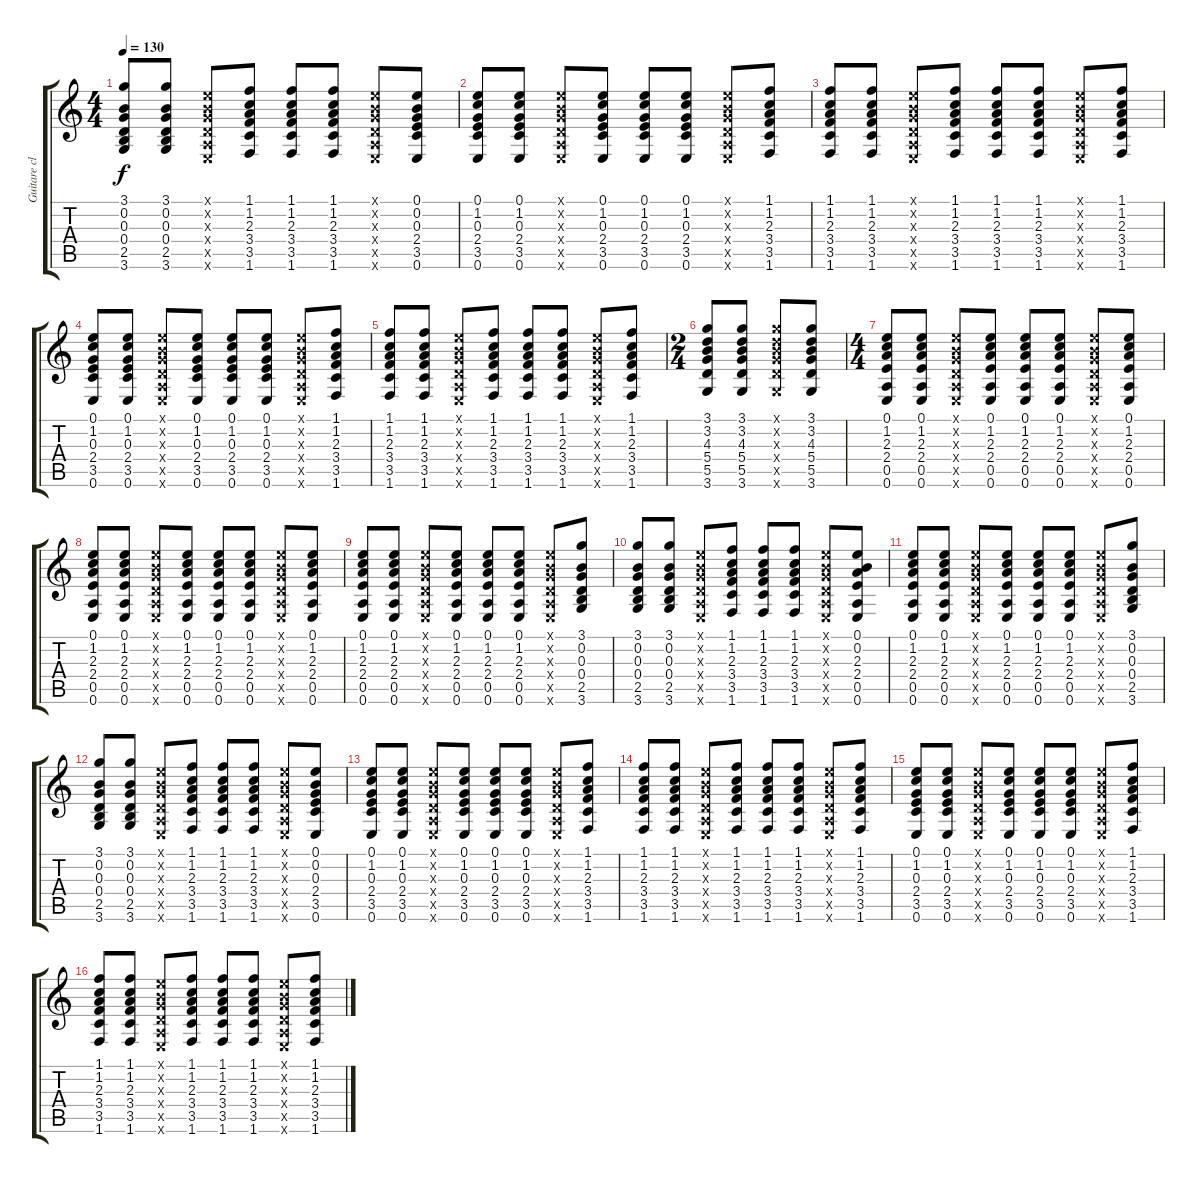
\track ("Guitare claire" "Guitare cl") {instrument acousticguitarsteel}
\staff {score tabs}
\tuning (E4 B3 G3 D3 A2 E2) {hide}
\ts (4 4)
\tempo 130
\clef g2
\ks c
(3.1 0.2 0.3 0.4 2.5 3.6).8{dy f} (3.1 0.2 0.3 0.4 2.5 3.6).8 (0.1{x} 0.2{x} 0.3{x} 0.4{x} 0.5{x} 0.6{x}).8 (1.1 1.2 2.3 3.4 3.5 1.6).8 (1.1 1.2 2.3 3.4 3.5 1.6).8 (1.1 1.2 2.3 3.4 3.5 1.6).8 (0.1{x} 0.2{x} 0.3{x} 0.4{x} 0.5{x} 0.6{x}).8 (0.1 0.2 0.3 2.4 3.5 0.6).8 |
(0.1 1.2 0.3 2.4 3.5 0.6).8 (0.1 1.2 0.3 2.4 3.5 0.6).8 (0.1{x} 0.2{x} 0.3{x} 0.4{x} 0.5{x} 0.6{x}).8 (0.1 1.2 0.3 2.4 3.5 0.6).8 (0.1 1.2 0.3 2.4 3.5 0.6).8 (0.1 1.2 0.3 2.4 3.5 0.6).8 (0.1{x} 0.2{x} 0.3{x} 0.4{x} 0.5{x} 0.6{x}).8 (1.1 1.2 2.3 3.4 3.5 1.6).8 |
(1.1 1.2 2.3 3.4 3.5 1.6).8 (1.1 1.2 2.3 3.4 3.5 1.6).8 (0.1{x} 0.2{x} 0.3{x} 0.4{x} 0.5{x} 0.6{x}).8 (1.1 1.2 2.3 3.4 3.5 1.6).8 (1.1 1.2 2.3 3.4 3.5 1.6).8 (1.1 1.2 2.3 3.4 3.5 1.6).8 (0.1{x} 0.2{x} 0.3{x} 0.4{x} 0.5{x} 0.6{x}).8 (1.1 1.2 2.3 3.4 3.5 1.6).8 |
(0.1 1.2 0.3 2.4 3.5 0.6).8 (0.1 1.2 0.3 2.4 3.5 0.6).8 (0.1{x} 0.2{x} 0.3{x} 0.4{x} 0.5{x} 0.6{x}).8 (0.1 1.2 0.3 2.4 3.5 0.6).8 (0.1 1.2 0.3 2.4 3.5 0.6).8 (0.1 1.2 0.3 2.4 3.5 0.6).8 (0.1{x} 0.2{x} 0.3{x} 0.4{x} 0.5{x} 0.6{x}).8 (1.1 1.2 2.3 3.4 3.5 1.6).8 |
(1.1 1.2 2.3 3.4 3.5 1.6).8 (1.1 1.2 2.3 3.4 3.5 1.6).8 (0.1{x} 0.2{x} 0.3{x} 0.4{x} 0.5{x} 0.6{x}).8 (1.1 1.2 2.3 3.4 3.5 1.6).8 (1.1 1.2 2.3 3.4 3.5 1.6).8 (1.1 1.2 2.3 3.4 3.5 1.6).8 (0.1{x} 0.2{x} 0.3{x} 0.4{x} 0.5{x} 0.6{x}).8 (1.1 1.2 2.3 3.4 3.5 1.6).8 |
\ts (2 4)
(3.1 3.2 4.3 5.4 5.5 3.6).8 (3.1 3.2 4.3 5.4 5.5 3.6).8 (3.1{x} 3.2{x} 4.3{x} 5.4{x} 5.5{x} 3.6{x}).8 (3.1 3.2 4.3 5.4 5.5 3.6).8 |
\ts (4 4)
(0.1 1.2 2.3 2.4 0.5 0.6).8 (0.1 1.2 2.3 2.4 0.5 0.6).8 (0.1{x} 0.2{x} 0.3{x} 0.4{x} 0.5{x} 0.6{x}).8 (0.1 1.2 2.3 2.4 0.5 0.6).8 (0.1 1.2 2.3 2.4 0.5 0.6).8 (0.1 1.2 2.3 2.4 0.5 0.6).8 (0.1{x} 0.2{x} 0.3{x} 0.4{x} 0.5{x} 0.6{x}).8 (0.1 1.2 2.3 2.4 0.5 0.6).8 |
(0.1 1.2 2.3 2.4 0.5 0.6).8 (0.1 1.2 2.3 2.4 0.5 0.6).8 (0.1{x} 0.2{x} 0.3{x} 0.4{x} 0.5{x} 0.6{x}).8 (0.1 1.2 2.3 2.4 0.5 0.6).8 (0.1 1.2 2.3 2.4 0.5 0.6).8 (0.1 1.2 2.3 2.4 0.5 0.6).8 (0.1{x} 0.2{x} 0.3{x} 0.4{x} 0.5{x} 0.6{x}).8 (0.1 1.2 2.3 2.4 0.5 0.6).8 |
(0.1 1.2 2.3 2.4 0.5 0.6).8 (0.1 1.2 2.3 2.4 0.5 0.6).8 (0.1{x} 0.2{x} 0.3{x} 0.4{x} 0.5{x} 0.6{x}).8 (0.1 1.2 2.3 2.4 0.5 0.6).8 (0.1 1.2 2.3 2.4 0.5 0.6).8 (0.1 1.2 2.3 2.4 0.5 0.6).8 (0.1{x} 0.2{x} 0.3{x} 0.4{x} 0.5{x} 0.6{x}).8 (3.1 0.2 0.3 0.4 2.5 3.6).8 |
(3.1 0.2 0.3 0.4 2.5 3.6).8 (3.1 0.2 0.3 0.4 2.5 3.6).8 (0.1{x} 0.2{x} 0.3{x} 0.4{x} 0.5{x} 0.6{x}).8 (1.1 1.2 2.3 3.4 3.5 1.6).8 (1.1 1.2 2.3 3.4 3.5 1.6).8 (1.1 1.2 2.3 3.4 3.5 1.6).8 (0.1{x} 0.2{x} 0.3{x} 0.4{x} 0.5{x} 0.6{x}).8 (0.1 0.2 2.3 2.4 0.5 0.6).8 |
(0.1 1.2 2.3 2.4 0.5 0.6).8 (0.1 1.2 2.3 2.4 0.5 0.6).8 (0.1{x} 0.2{x} 0.3{x} 0.4{x} 0.5{x} 0.6{x}).8 (0.1 1.2 2.3 2.4 0.5 0.6).8 (0.1 1.2 2.3 2.4 0.5 0.6).8 (0.1 1.2 2.3 2.4 0.5 0.6).8 (0.1{x} 0.2{x} 0.3{x} 0.4{x} 0.5{x} 0.6{x}).8 (3.1 0.2 0.3 0.4 2.5 3.6).8 |
(3.1 0.2 0.3 0.4 2.5 3.6).8 (3.1 0.2 0.3 0.4 2.5 3.6).8 (0.1{x} 0.2{x} 0.3{x} 0.4{x} 0.5{x} 0.6{x}).8 (1.1 1.2 2.3 3.4 3.5 1.6).8 (1.1 1.2 2.3 3.4 3.5 1.6).8 (1.1 1.2 2.3 3.4 3.5 1.6).8 (0.1{x} 0.2{x} 0.3{x} 0.4{x} 0.5{x} 0.6{x}).8 (0.1 0.2 0.3 2.4 3.5 0.6).8 |
(0.1 1.2 0.3 2.4 3.5 0.6).8 (0.1 1.2 0.3 2.4 3.5 0.6).8 (0.1{x} 0.2{x} 0.3{x} 0.4{x} 0.5{x} 0.6{x}).8 (0.1 1.2 0.3 2.4 3.5 0.6).8 (0.1 1.2 0.3 2.4 3.5 0.6).8 (0.1 1.2 0.3 2.4 3.5 0.6).8 (0.1{x} 0.2{x} 0.3{x} 0.4{x} 0.5{x} 0.6{x}).8 (1.1 1.2 2.3 3.4 3.5 1.6).8 |
(1.1 1.2 2.3 3.4 3.5 1.6).8 (1.1 1.2 2.3 3.4 3.5 1.6).8 (0.1{x} 0.2{x} 0.3{x} 0.4{x} 0.5{x} 0.6{x}).8 (1.1 1.2 2.3 3.4 3.5 1.6).8 (1.1 1.2 2.3 3.4 3.5 1.6).8 (1.1 1.2 2.3 3.4 3.5 1.6).8 (0.1{x} 0.2{x} 0.3{x} 0.4{x} 0.5{x} 0.6{x}).8 (1.1 1.2 2.3 3.4 3.5 1.6).8 |
(0.1 1.2 0.3 2.4 3.5 0.6).8 (0.1 1.2 0.3 2.4 3.5 0.6).8 (0.1{x} 0.2{x} 0.3{x} 0.4{x} 0.5{x} 0.6{x}).8 (0.1 1.2 0.3 2.4 3.5 0.6).8 (0.1 1.2 0.3 2.4 3.5 0.6).8 (0.1 1.2 0.3 2.4 3.5 0.6).8 (0.1{x} 0.2{x} 0.3{x} 0.4{x} 0.5{x} 0.6{x}).8 (1.1 1.2 2.3 3.4 3.5 1.6).8 |
(1.1 1.2 2.3 3.4 3.5 1.6).8 (1.1 1.2 2.3 3.4 3.5 1.6).8 (0.1{x} 0.2{x} 0.3{x} 0.4{x} 0.5{x} 0.6{x}).8 (1.1 1.2 2.3 3.4 3.5 1.6).8 (1.1 1.2 2.3 3.4 3.5 1.6).8 (1.1 1.2 2.3 3.4 3.5 1.6).8 (0.1{x} 0.2{x} 0.3{x} 0.4{x} 0.5{x} 0.6{x}).8 (1.1 1.2 2.3 3.4 3.5 1.6).8
